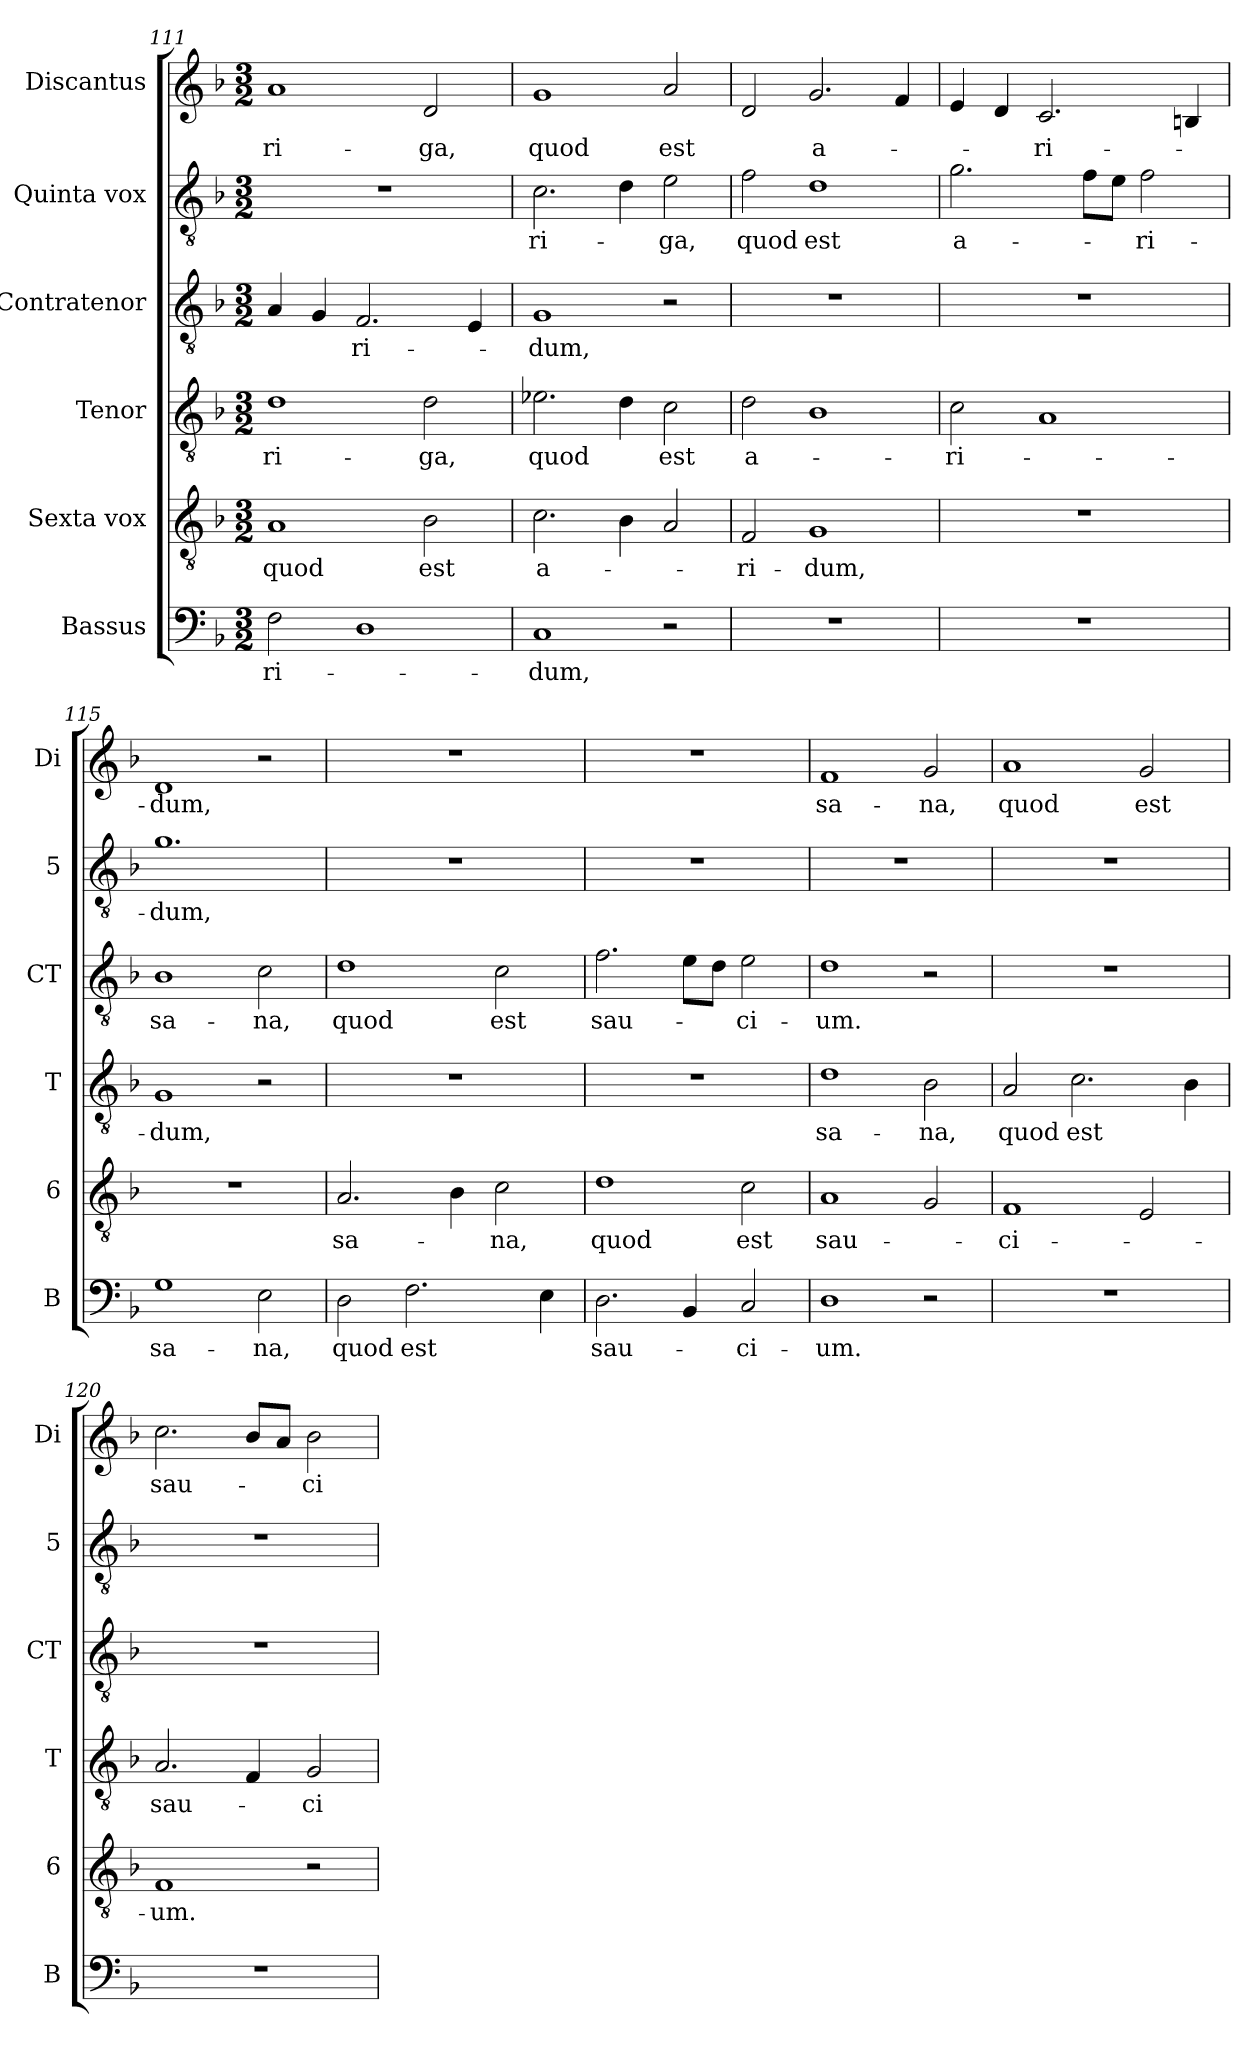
**kern	**text	**kern	**text	**kern	**text	**kern	**text	**kern	**text	**kern	**text
*part6	*part6	*part5	*part5	*part4	*part4	*part3	*part3	*part2	*part2	*part1	*part1
*staff6	*staff6	*staff5	*staff5	*staff4	*staff4	*staff3	*staff3	*staff2	*staff2	*staff1	*staff1
*I"Bassus	*	*I"Sexta vox	*	*I"Tenor	*	*I"Contratenor	*	*I"Quinta vox	*	*I"Discantus	*
*I'B	*	*I'6	*	*I'T	*	*I'CT	*	*I'5	*	*I'Di	*
*clefF4	*	*clefGv2	*	*clefGv2	*	*clefGv2	*	*clefGv2	*	*clefG2	*
*k[b-]	*	*k[b-]	*	*k[b-]	*	*k[b-]	*	*k[b-]	*	*k[b-]	*
*F:	*	*F:	*	*F:	*	*F:	*	*F:	*	*F:	*
*M3/2	*	*M3/2	*	*M3/2	*	*M3/2	*	*M3/2	*	*M3/2	*
=111	=111	=111	=111	=111	=111	=111	=111	=111	=111	=111	=111
!	!LO:LY:b	!	!LO:LY:b	!	!LO:LY:b	!	!	!	!	!	!LO:LY:b
2F\	-ri-	1A	quod	1d	ri-	4A/	.	1.r	.	1a	ri-
.	.	.	.	.	.	4G/	.	.	.	.	.
!	!	!	!	!	!	!	!LO:LY:b	!	!	!	!
1D	.	.	.	.	.	2.F/	-ri-	.	.	.	.
!	!	!	!LO:LY:b	!	!LO:LY:b	!	!	!	!	!	!LO:LY:b
.	.	2B-\	est	2d\	-ga,	.	.	.	.	2d/	-ga,
.	.	.	.	.	.	4E/	.	.	.	.	.
=112	=112	=112	=112	=112	=112	=112	=112	=112	=112	=112	=112
!	!LO:LY:b	!	!LO:LY:b	!	!LO:LY:b	!	!LO:LY:b	!	!LO:LY:b	!	!LO:LY:b
1C	-dum,	2.c\	a-	2.e-X\	quod	1G	-dum,	2.c\	ri-	1g	quod
.	.	4B-\	.	4d\	.	.	.	4d\	.	.	.
!	!	!	!	!	!LO:LY:b	!	!	!	!LO:LY:b	!	!LO:LY:b
2r	.	2A/	.	2c\	est	2r	.	2e\	-ga,	2a/	est
=113	=113	=113	=113	=113	=113	=113	=113	=113	=113	=113	=113
!	!	!	!LO:LY:b	!	!LO:LY:b	!	!	!	!LO:LY:b	!	!
1.r	.	2F/	-ri-	2d\	a-	1.r	.	2f\	quod	2d/	.
!	!	!	!LO:LY:b	!	!	!	!	!	!LO:LY:b	!	!LO:LY:b
.	.	1G	-dum,	1B-	.	.	.	1d	est	2.g/	a-
.	.	.	.	.	.	.	.	.	.	4f/	.
!!LO:LB:g=z
=114	=114	=114	=114	=114	=114	=114	=114	=114	=114	=114	=114
!	!	!	!	!	!LO:LY:b	!	!	!	!LO:LY:b	!	!
1.r	.	1.r	.	2c\	-ri-	1.r	.	2.g\	a-	4e/	.
.	.	.	.	.	.	.	.	.	.	4d/	.
!	!	!	!	!	!	!	!	!	!	!	!LO:LY:b
.	.	.	.	1A	.	.	.	.	.	2.c/	-ri-
.	.	.	.	.	.	.	.	8f\L	.	.	.
.	.	.	.	.	.	.	.	8e\J	.	.	.
!	!	!	!	!	!	!	!	!	!LO:LY:b	!	!
.	.	.	.	.	.	.	.	2f\	-ri-	.	.
.	.	.	.	.	.	.	.	.	.	4Bn/	.
=115	=115	=115	=115	=115	=115	=115	=115	=115	=115	=115	=115
!	!LO:LY:b	!	!	!	!LO:LY:b	!	!LO:LY:b	!	!LO:LY:b	!	!LO:LY:b
1G	sa-	1.r	.	1G	-dum,	1B-	sa-	1.g	-dum,	1d	-dum,
!	!LO:LY:b	!	!	!	!	!	!LO:LY:b	!	!	!	!
2E\	-na,	.	.	2r	.	2c\	-na,	.	.	2r	.
=116	=116	=116	=116	=116	=116	=116	=116	=116	=116	=116	=116
!	!LO:LY:b	!	!LO:LY:b	!	!	!	!LO:LY:b	!	!	!	!
2D\	quod	2.A/	sa-	1.r	.	1d	quod	1.r	.	1.r	.
!	!LO:LY:b	!	!	!	!	!	!	!	!	!	!
2.F\	est	.	.	.	.	.	.	.	.	.	.
.	.	4B-\	.	.	.	.	.	.	.	.	.
!	!	!	!LO:LY:b	!	!	!	!LO:LY:b	!	!	!	!
.	.	2c\	-na,	.	.	2c\	est	.	.	.	.
4E\	.	.	.	.	.	.	.	.	.	.	.
=117	=117	=117	=117	=117	=117	=117	=117	=117	=117	=117	=117
!	!LO:LY:b	!	!LO:LY:b	!	!	!	!LO:LY:b	!	!	!	!
2.D\	sau-	1d	quod	1.r	.	2.f\	sau-	1.r	.	1.r	.
4BB-/	.	.	.	.	.	8e\L	.	.	.	.	.
.	.	.	.	.	.	8d\J	.	.	.	.	.
!	!LO:LY:b	!	!LO:LY:b	!	!	!	!LO:LY:b	!	!	!	!
2C/	-ci-	2c\	est	.	.	2e\	-ci-	.	.	.	.
=118	=118	=118	=118	=118	=118	=118	=118	=118	=118	=118	=118
!	!LO:LY:b	!	!LO:LY:b	!	!LO:LY:b	!	!LO:LY:b	!	!	!	!LO:LY:b
1D	-um.	1A	sau-	1d	sa-	1d	-um.	1.r	.	1f	sa-
!	!	!	!	!	!LO:LY:b	!	!	!	!	!	!LO:LY:b
2r	.	2G/	.	2B-\	-na,	2r	.	.	.	2g/	-na,
=119	=119	=119	=119	=119	=119	=119	=119	=119	=119	=119	=119
!	!	!	!LO:LY:b	!	!LO:LY:b	!	!	!	!	!	!LO:LY:b
1.r	.	1F	-ci-	2A/	quod	1.r	.	1.r	.	1a	quod
!	!	!	!	!	!LO:LY:b	!	!	!	!	!	!
.	.	.	.	2.c\	est	.	.	.	.	.	.
!	!	!	!	!	!	!	!	!	!	!	!LO:LY:b
.	.	2E/	.	.	.	.	.	.	.	2g/	est
.	.	.	.	4B-\	.	.	.	.	.	.	.
!!LO:PB:g=z
=120	=120	=120	=120	=120	=120	=120	=120	=120	=120	=120	=120
!	!	!	!LO:LY:b	!	!LO:LY:b	!	!	!	!	!	!LO:LY:b
1.r	.	1F	-um.	2.A/	sau-	1.r	.	1.r	.	2.cc\	sau-
.	.	.	.	4F/	.	.	.	.	.	8b-/L	.
.	.	.	.	.	.	.	.	.	.	8a/J	.
!	!	!	!	!	!LO:LY:b	!	!	!	!	!	!LO:LY:b
.	.	2r	.	2G/	-ci-	.	.	.	.	2b-\	-ci-
=	=	=	=	=	=	=	=	=	=	=	=
*-	*-	*-	*-	*-	*-	*-	*-	*-	*-	*-	*-
